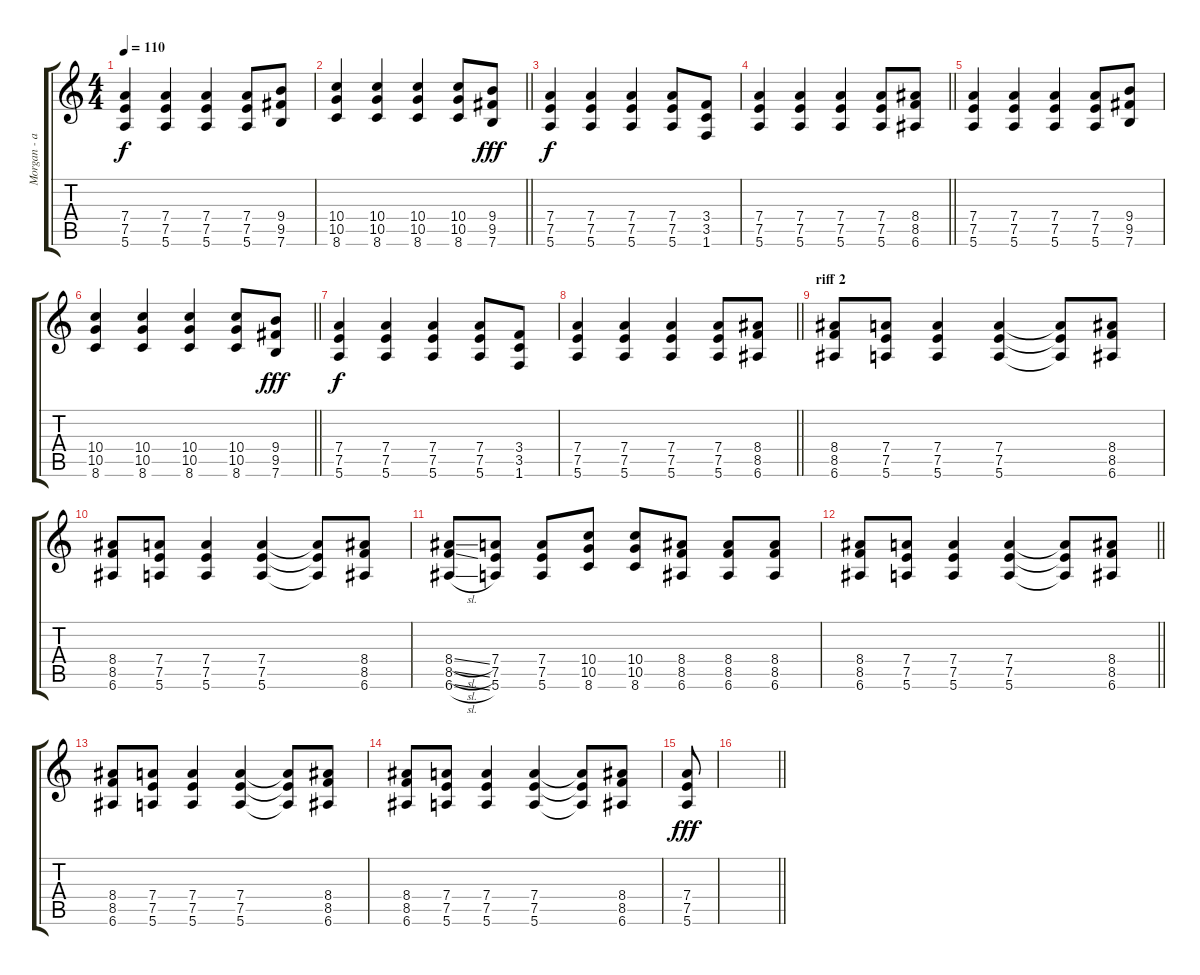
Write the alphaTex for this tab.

\track ("Morgan - addit. guitar" "Morgan - a") {instrument distortionguitar}
\staff {score tabs}
\tuning (E4 B3 G3 D3 A2 E2) {hide}
\ts (4 4)
\tempo 110
\clef g2
\ks c
(7.4 7.5 5.6).4{dy f} (7.4 7.5 5.6).4 (7.4 7.5 5.6).4 (7.4 7.5 5.6).8 (9.4 9.5 7.6).8 |
\barLineRight lightlight
(10.4 10.5 8.6).4 (10.4 10.5 8.6).4 (10.4 10.5 8.6).4 (10.4 10.5 8.6).8 (9.4 9.5 7.6).8{dy fff} |
(7.4 7.5 5.6).4{dy f} (7.4 7.5 5.6).4 (7.4 7.5 5.6).4 (7.4 7.5 5.6).8 (3.4 3.5 1.6).8 |
\barLineRight lightlight
(7.4 7.5 5.6).4 (7.4 7.5 5.6).4 (7.4 7.5 5.6).4 (7.4 7.5 5.6).8 (8.4 8.5 6.6).8 |
(7.4 7.5 5.6).4 (7.4 7.5 5.6).4 (7.4 7.5 5.6).4 (7.4 7.5 5.6).8 (9.4 9.5 7.6).8 |
\barLineRight lightlight
(10.4 10.5 8.6).4 (10.4 10.5 8.6).4 (10.4 10.5 8.6).4 (10.4 10.5 8.6).8 (9.4 9.5 7.6).8{dy fff} |
(7.4 7.5 5.6).4{dy f} (7.4 7.5 5.6).4 (7.4 7.5 5.6).4 (7.4 7.5 5.6).8 (3.4 3.5 1.6).8 |
\barLineRight lightlight
(7.4 7.5 5.6).4 (7.4 7.5 5.6).4 (7.4 7.5 5.6).4 (7.4 7.5 5.6).8 (8.4 8.5 6.6).8 |
\section ("" "riff 2")
(8.4 8.5 6.6).8 (7.4 7.5 5.6).8 (7.4 7.5 5.6).4 (7.4 7.5 5.6).4 (7.4{t} 7.5{t} 5.6{t}).8 (8.4 8.5 6.6).8 |
(8.4 8.5 6.6).8 (7.4 7.5 5.6).8 (7.4 7.5 5.6).4 (7.4 7.5 5.6).4 (7.4{t} 7.5{t} 5.6{t}).8 (8.4 8.5 6.6).8 |
(8.4{sl} 8.5{sl} 6.6{sl}).8 (7.4 7.5 5.6).8 (7.4 7.5 5.6).8 (10.4 10.5 8.6).8 (10.4 10.5 8.6).8 (8.4 8.5 6.6).8 (8.4 8.5 6.6).8 (8.4 8.5 6.6).8 |
\barLineRight lightlight
(8.4 8.5 6.6).8 (7.4 7.5 5.6).8 (7.4 7.5 5.6).4 (7.4 7.5 5.6).4 (7.4{t} 7.5{t} 5.6{t}).8 (8.4 8.5 6.6).8 |
(8.4 8.5 6.6).8 (7.4 7.5 5.6).8 (7.4 7.5 5.6).4 (7.4 7.5 5.6).4 (7.4{t} 7.5{t} 5.6{t}).8 (8.4 8.5 6.6).8 |
(8.4 8.5 6.6).8 (7.4 7.5 5.6).8 (7.4 7.5 5.6).4 (7.4 7.5 5.6).4 (7.4{t} 7.5{t} 5.6{t}).8 (8.4 8.5 6.6).8 |
(7.4 7.5 5.6).8{dy fff} |
\barLineRight lightlight
